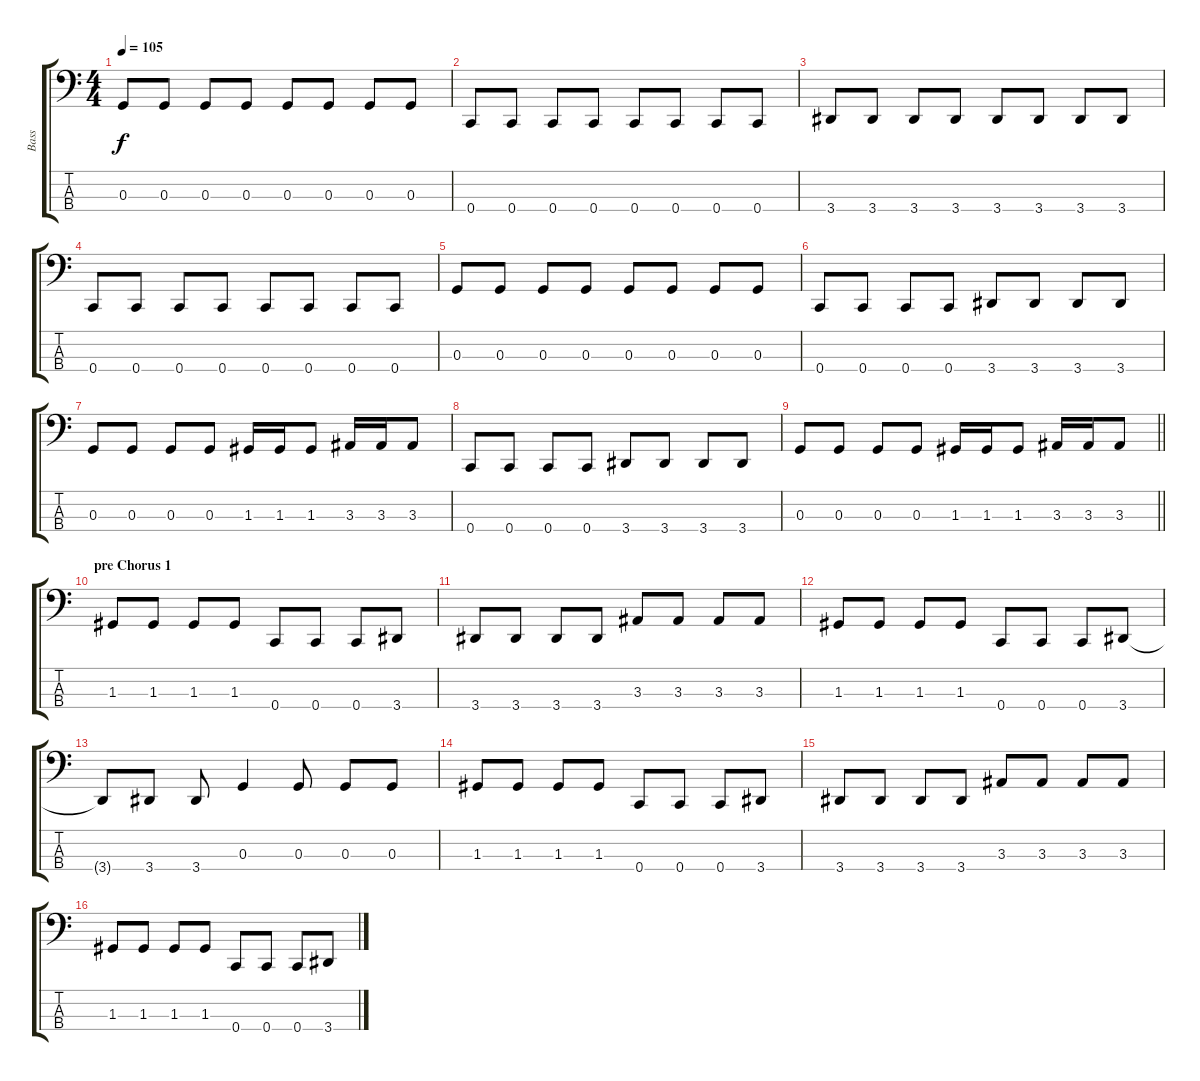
\track ("Bass" "Bass") {instrument electricbassfinger}
\staff {score tabs}
\tuning (F2 C2 G1 C1) {hide}
\ts (4 4)
\tempo 105
\clef f4
\ks c
0.3.8{dy f} 0.3.8 0.3.8 0.3.8 0.3.8 0.3.8 0.3.8 0.3.8 |
0.4.8 0.4.8 0.4.8 0.4.8 0.4.8 0.4.8 0.4.8 0.4.8 |
3.4.8 3.4.8 3.4.8 3.4.8 3.4.8 3.4.8 3.4.8 3.4.8 |
0.4.8 0.4.8 0.4.8 0.4.8 0.4.8 0.4.8 0.4.8 0.4.8 |
0.3.8 0.3.8 0.3.8 0.3.8 0.3.8 0.3.8 0.3.8 0.3.8 |
0.4.8 0.4.8 0.4.8 0.4.8 3.4.8 3.4.8 3.4.8 3.4.8 |
0.3.8 0.3.8 0.3.8 0.3.8 1.3.16 1.3.16 1.3.8 3.3.16 3.3.16 3.3.8 |
0.4.8 0.4.8 0.4.8 0.4.8 3.4.8 3.4.8 3.4.8 3.4.8 |
\barLineRight lightlight
0.3.8 0.3.8 0.3.8 0.3.8 1.3.16 1.3.16 1.3.8 3.3.16 3.3.16 3.3.8 |
\section ("" "pre Chorus 1")
1.3.8 1.3.8 1.3.8 1.3.8 0.4.8 0.4.8 0.4.8 3.4.8 |
3.4.8 3.4.8 3.4.8 3.4.8 3.3.8 3.3.8 3.3.8 3.3.8 |
1.3.8 1.3.8 1.3.8 1.3.8 0.4.8 0.4.8 0.4.8 3.4.8 |
3.4{t}.8 3.4.8 3.4.8 0.3.4 0.3.8 0.3.8 0.3.8 |
1.3.8 1.3.8 1.3.8 1.3.8 0.4.8 0.4.8 0.4.8 3.4.8 |
3.4.8 3.4.8 3.4.8 3.4.8 3.3.8 3.3.8 3.3.8 3.3.8 |
1.3.8 1.3.8 1.3.8 1.3.8 0.4.8 0.4.8 0.4.8 3.4.8
